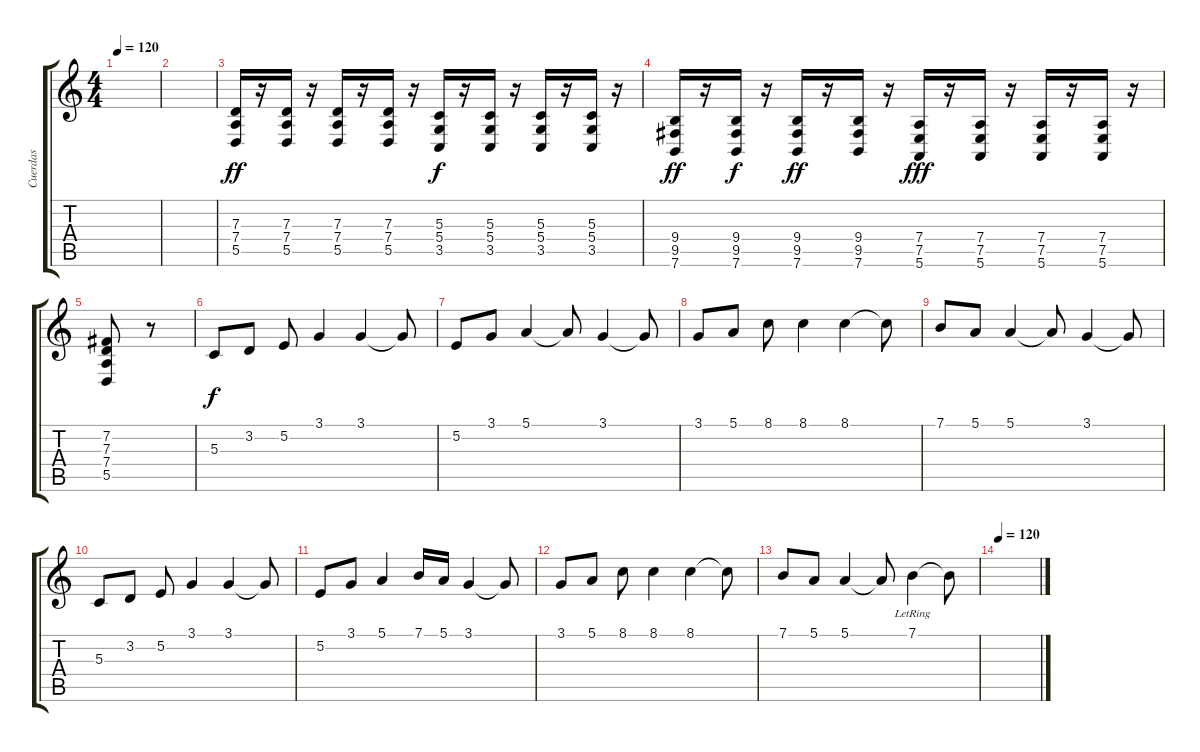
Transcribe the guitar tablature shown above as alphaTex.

\track ("Cuerdas" "Cuerdas") {instrument stringensemble1}
\staff {score tabs}
\tuning (E4 B3 G3 D3 A2 E2) {hide}
\ts (4 4)
\tempo 120
\clef g2
\ks c
|
|
(7.3 7.4 5.5).16{dy ff} r.16 (7.3 7.4 5.5).16 r.16 (7.3 7.4 5.5).16 r.16 (7.3 7.4 5.5).16 r.16 (5.3 5.4 3.5).16{dy f} r.16 (5.3 5.4 3.5).16 r.16 (5.3 5.4 3.5).16 r.16 (5.3 5.4 3.5).16 r.16 |
(9.4 9.5 7.6).16{dy ff} r.16 (9.4 9.5 7.6).16{dy f} r.16 (9.4 9.5 7.6).16{dy ff} r.16 (9.4 9.5 7.6).16 r.16 (7.4 7.5 5.6).16{dy fff} r.16 (7.4 7.5 5.6).16 r.16 (7.4 7.5 5.6).16 r.16 (7.4 7.5 5.6).16 r.16 |
(7.2 7.3 7.4 5.5).8 r.8 |
5.3.8{dy f} 3.2.8 5.2.8 3.1.4 3.1.4 3.1{t}.8 |
5.2.8 3.1.8 5.1.4 5.1{t}.8 3.1.4 3.1{t}.8 |
3.1.8 5.1.8 8.1.8 8.1.4 8.1.4 8.1{t}.8 |
7.1.8 5.1.8 5.1.4 5.1{t}.8 3.1.4 3.1{t}.8 |
5.3.8 3.2.8 5.2.8 3.1.4 3.1.4 3.1{t}.8 |
5.2.8 3.1.8 5.1.4 7.1.16 5.1.16 3.1.4 3.1{t}.8 |
3.1.8 5.1.8 8.1.8 8.1.4 8.1.4 8.1{t}.8 |
7.1.8 5.1.8 5.1.4 5.1{t}.8 7.1{lr}.4 7.1{t}.8 |
\tempo 120
